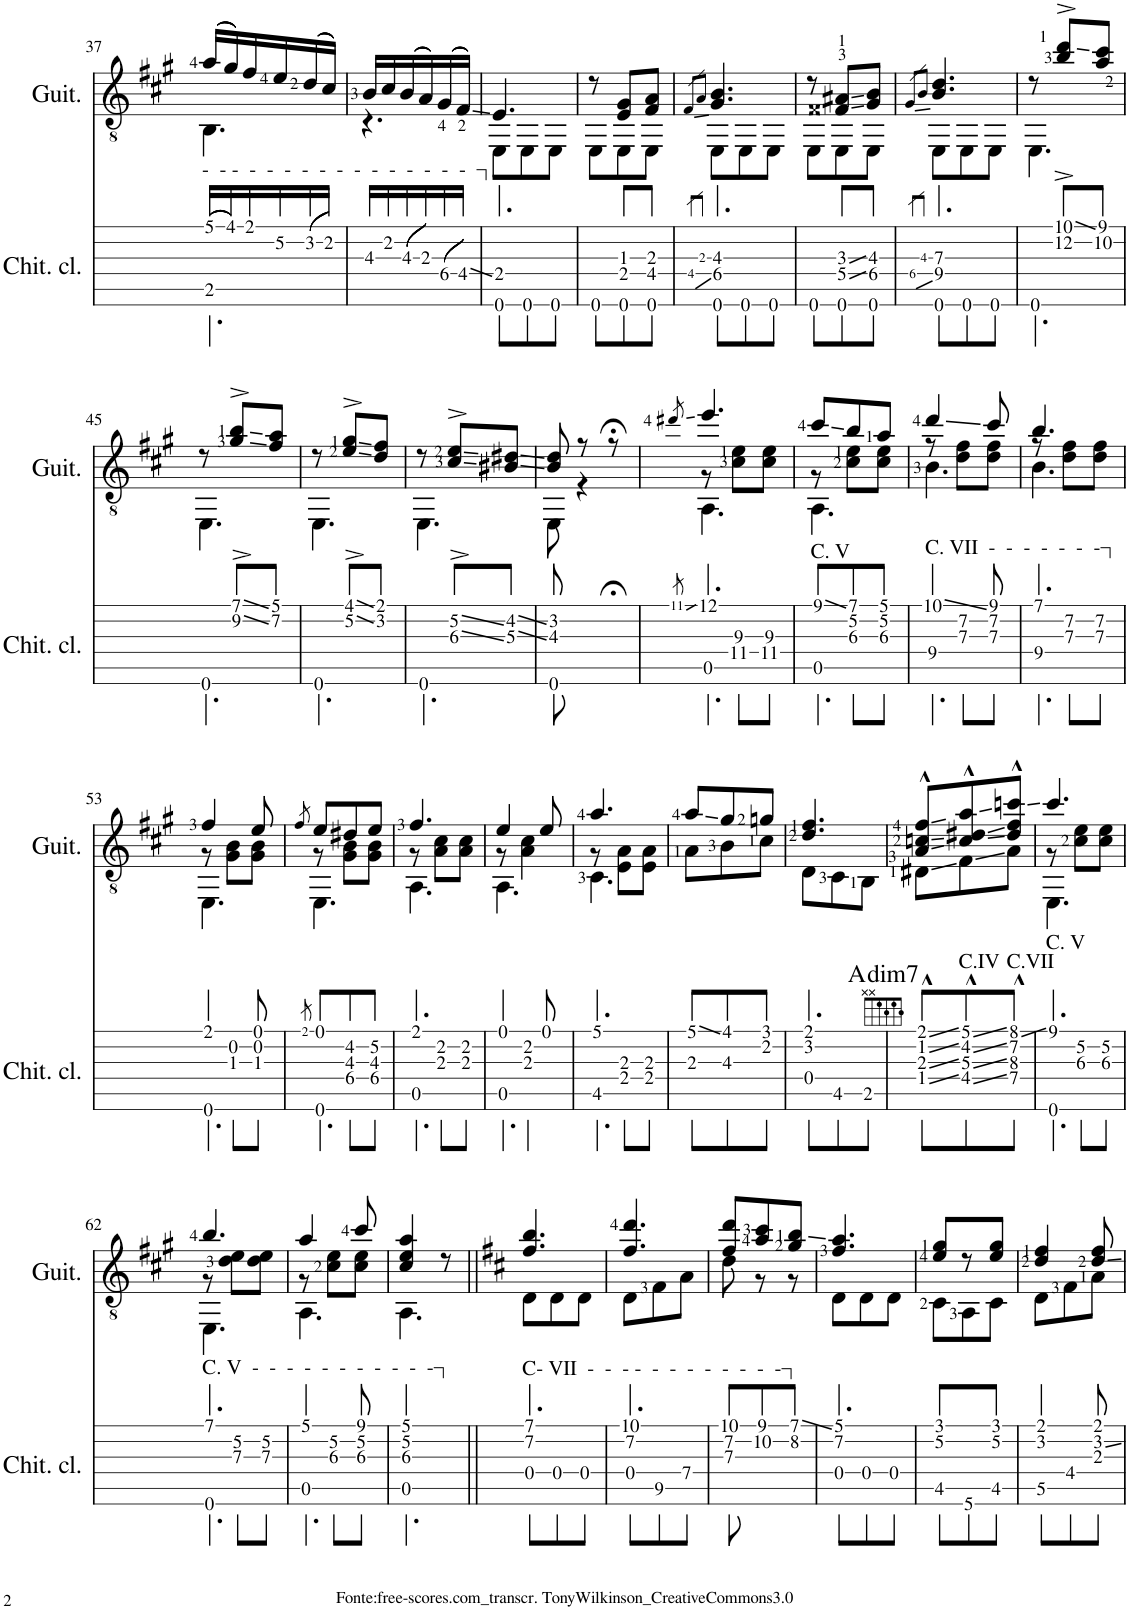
**kern	**harte	**kern
*part2	*part2	*part1
*staff2	*	*staff1
*I"Chitarra classica	*	*I"Guitar
*I'Chit. cl.	*	*I'Guit.
!!LO:PB:g=z
*	*	*clefGv2
*k[f#c#g#]	*	*k[f#c#g#]
*M3/8	*	*M3/8
=37	=37	=37
*^	*	*^
!LO:TX:a:t=-  - -  -  -  -  -  -  -  -  -  -  -  -  -  -  ┐	!	!	!	!
(((16a/LL	4.BB\	.	(((16a/LL	4.BB\
16g#/)))	.	.	16g#/)))	.
16f#/	.	.	16f#/	.
16e/	.	.	16e/	.
(((16d/	.	.	(((16d/	.
16c#/JJ)))	.	.	16c#/JJ)))	.
=38	=38	=38	=38	=38
16B/LL	4.r	.	16B/LL	4.r
16c#/	.	.	16c#/	.
(((16B/	.	.	(((16B/	.
16A/)))	.	.	16A/)))	.
(((16G#/	.	.	(((16G#/	.
16F#/JJ)))	.	.	16F#/JJ)))	.
=39	=39	=39	=39	=39
4.E/	8EE\L	.	4.E/	8EE\L
.	8EE\	.	.	8EE\
.	8EE\J	.	.	8EE\J
=40	=40	=40	=40	=40
8r	8EE\L	.	8r	8EE\L
8E/ 8G#/L	8EE\	.	8E/ 8G#/L	8EE\
8F#/ 8A/J	8EE\J	.	8F#/ 8A/J	8EE\J
=41	=41	=41	=41	=41
8qF#/L	.	.	8qF#/L	.
8qA/J	.	.	8qA/J	.
4.G#/ 4.B/	8EE\L	.	4.G#/ 4.B/	8EE\L
.	8EE\	.	.	8EE\
.	8EE\J	.	.	8EE\J
=42	=42	=42	=42	=42
8r	8EE\L	.	8r	8EE\L
8F##X/ 8A#X/L	8EE\	.	8F##X/ 8A#X/L	8EE\
8G#/ 8B/J	8EE\J	.	8G#/ 8B/J	8EE\J
=43	=43	=43	=43	=43
8qG#/L	.	.	8qG#/L	.
8qB/J	.	.	8qB/J	.
4.B/ 4.d/	8EE\L	.	4.B/ 4.d/	8EE\L
.	8EE\	.	.	8EE\
.	8EE\J	.	.	8EE\J
=44	=44	=44	=44	=44
8r	4.EE\	.	8r	4.EE\
8b/^ 8dd/^L	.	.	8b/^ 8dd/^L	.
8a/ 8cc#/J	.	.	8a/ 8cc#/J	.
!!LO:LB:g=z	!!
=45	=45	=45	=45	=45
8r	4.EE\	.	8r	4.EE\
8g#/^ 8b/^L	.	.	8g#/^ 8b/^L	.
8f#/ 8a/J	.	.	8f#/ 8a/J	.
=46	=46	=46	=46	=46
8r	4.EE\	.	8r	4.EE\
8e/^ 8g#/^L	.	.	8e/^ 8g#/^L	.
8d/ 8f#/J	.	.	8d/ 8f#/J	.
=47	=47	=47	=47	=47
8r	4.EE\	.	8r	4.EE\
8c#/^ 8e/^L	.	.	8c#/^ 8e/^L	.
8B#X/ 8d#X/J	.	.	8B#X/ 8d#X/J	.
=48	=48	=48	=48	=48
8B/ 8d/	8EE\	.	8B/ 8d/	8EE\
8r	4r	.	8r	4r
8r;<	.	.	8r;<	.
*v	*v	*	*	*
*	*	*v	*v
=49	=49	=49
8qdd#X/	.	8qdd#X/
*^	*	*^
*	*^	*	*	*^
4.ee/	8r	4.AA\	.	4.ee/	8r	4.AA\
.	8c#\ 8e\L	.	.	.	8c#\ 8e\L	.
.	8c#\ 8e\J	.	.	.	8c#\ 8e\J	.
=50	=50	=50	=50	=50	=50	=50
!LO:TX:a:t=C. V	!	!	!	!	!	!
8cc#/L	8r	4.AA\	.	8cc#/L	8r	4.AA\
8b/	8c#\ 8e\L	.	.	8b/	8c#\ 8e\L	.
8a/J	8c#\ 8e\J	.	.	8a/J	8c#\ 8e\J	.
=51	=51	=51	=51	=51	=51	=51
!LO:TX:a:t=C. VII  -  -  -  -  -  -  -┐	!	!	!	!	!	!
4dd/	8r	4.B\	.	4dd/	8r	4.B\
.	8d\ 8f#\L	.	.	.	8d\ 8f#\L	.
8cc#/	8d\ 8f#\J	.	.	8cc#/	8d\ 8f#\J	.
=52	=52	=52	=52	=52	=52	=52
4.b/	8r	4.B\	.	4.b/	8r	4.B\
.	8d\ 8f#\L	.	.	.	8d\ 8f#\L	.
.	8d\ 8f#\J	.	.	.	8d\ 8f#\J	.
!!LO:LB:g=z	!!	!!
=53	=53	=53	=53	=53	=53	=53
4f#/	8r	4.EE\	.	4f#/	8r	4.EE\
.	8G#\ 8B\L	.	.	.	8G#\ 8B\L	.
8e/	8G#\ 8B\J	.	.	8e/	8G#\ 8B\J	.
=54	=54	=54	=54	=54	=54	=54
8qf#/	.	.	.	8qf#/	.	.
8e/L	8r	4.EE\	.	8e/L	8r	4.EE\
8d#X/	8G#\ 8B\L	.	.	8d#X/	8G#\ 8B\L	.
8e/J	8G#\ 8B\J	.	.	8e/J	8G#\ 8B\J	.
=55	=55	=55	=55	=55	=55	=55
4.f#/	8r	4.AA\	.	4.f#/	8r	4.AA\
.	8A\ 8c#\L	.	.	.	8A\ 8c#\L	.
.	8A\ 8c#\J	.	.	.	8A\ 8c#\J	.
=56	=56	=56	=56	=56	=56	=56
4e/	8r	4.AA\	.	4e/	8r	4.AA\
.	4A\ 4c#\	.	.	.	4A\ 4c#\	.
8e/	.	.	.	8e/	.	.
=57	=57	=57	=57	=57	=57	=57
4.a/	8r	4.C#\	.	4.a/	8r	4.C#\
.	8E\ 8A\L	.	.	.	8E\ 8A\L	.
.	8E\ 8A\J	.	.	.	8E\ 8A\J	.
*	*v	*v	*	*	*	*
*	*	*	*	*v	*v
=58	=58	=58	=58	=58
8a/L	8A\L	.	8a/L	8A\L
8g#/	8B\	.	8g#/	8B\
8gn/J	8c#\J	.	8gn/J	8c#\J
=59	=59	=59	=59	=59
4.d/ 4.f#/	8D\L	.	4.d/ 4.f#/	8D\L
.	8C#\	.	.	8C#\
.	8BB\J	.	.	8BB\J
=60	=60	=60	=60	=60
!	!	!LO:H:kt=dim7	!	!
8A/^^ 8cn/^^ 8f#/^^L	8D#X\L	A:dim7	8A/^^ 8cn/^^ 8f#/^^L	8D#X\L
!LO:TX:a:t=C.IV	!	!	!	!
8c/^^ 8d#X/^^ 8a/^^	8F#\	.	8c/^^ 8d#X/^^ 8a/^^	8F#\
!LO:TX:a:t=C.VII	!	!	!	!
8d#/^^ 8f#/^^ 8ccn/^^J	8A\J	.	8d#/^^ 8f#/^^ 8ccn/^^J	8A\J
=61	=61	=61	=61	=61
*	*^	*	*	*^
!LO:TX:a:t=C. V	!	!	!	!	!	!
4.cc#/	8r	4.EE\	.	4.cc#/	8r	4.EE\
.	8c#\ 8e\L	.	.	.	8c#\ 8e\L	.
.	8c#\ 8e\J	.	.	.	8c#\ 8e\J	.
!!LO:LB:g=z	!!	!!
=62	=62	=62	=62	=62	=62	=62
!LO:TX:a:t=C. V  -  -  -  -  -  -  -  -  -  -  -┐	!	!	!	!	!	!
4.b/	8r	4.EE\	.	4.b/	8r	4.EE\
.	8d\ 8e\L	.	.	.	8d\ 8e\L	.
.	8d\ 8e\J	.	.	.	8d\ 8e\J	.
=63	=63	=63	=63	=63	=63	=63
4a/	8r	4.AA\	.	4a/	8r	4.AA\
.	8c#\ 8e\L	.	.	.	8c#\ 8e\L	.
8cc#/	8c#\ 8e\J	.	.	8cc#/	8c#\ 8e\J	.
*	*v	*v	*	*	*	*
*	*	*	*	*v	*v
=64	=64	=64	=64	=64
4c#/ 4e/ 4a/	4.AA\	.	4c#/ 4e/ 4a/	4.AA\
8r	.	.	8r	.
=65||	=65||	=65||	=65||	=65||
*k[f#c#]	*	*	*k[f#c#]	*
!LO:TX:a:t=C- VII  -  -  - -  -  -  -  -  -  -  -  -┐	!	!	!	!
4.f#/ 4.b/	8D\L	.	4.f#/ 4.b/	8D\L
.	8D\	.	.	8D\
.	8D\J	.	.	8D\J
=66	=66	=66	=66	=66
4.f#/ 4.dd/	8D\L	.	4.f#/ 4.dd/	8D\L
.	8F#\	.	.	8F#\
.	8A\J	.	.	8A\J
=67	=67	=67	=67	=67
8f#/ 8dd/L	8d\	.	8f#/ 8dd/L	8d\
8a/ 8cc#/	8r	.	8a/ 8cc#/	8r
8g/ 8b/J	8r	.	8g/ 8b/J	8r
=68	=68	=68	=68	=68
4.f#/ 4.a/	8D\L	.	4.f#/ 4.a/	8D\L
.	8D\	.	.	8D\
.	8D\J	.	.	8D\J
=69	=69	=69	=69	=69
8e/ 8g/L	8C#\L	.	8e/ 8g/L	8C#\L
8r	8AA\	.	8r	8AA\
8e/ 8g/J	8C#\J	.	8e/ 8g/J	8C#\J
=70	=70	=70	=70	=70
4d/ 4f#/	8D\L	.	4d/ 4f#/	8D\L
.	8F#\	.	.	8F#\
8d/ 8f#/	8A\J	.	8d/ 8f#/	8A\J
*v	*v	*	*	*
*	*	*v	*v
=	=	=
*-	*-	*-
